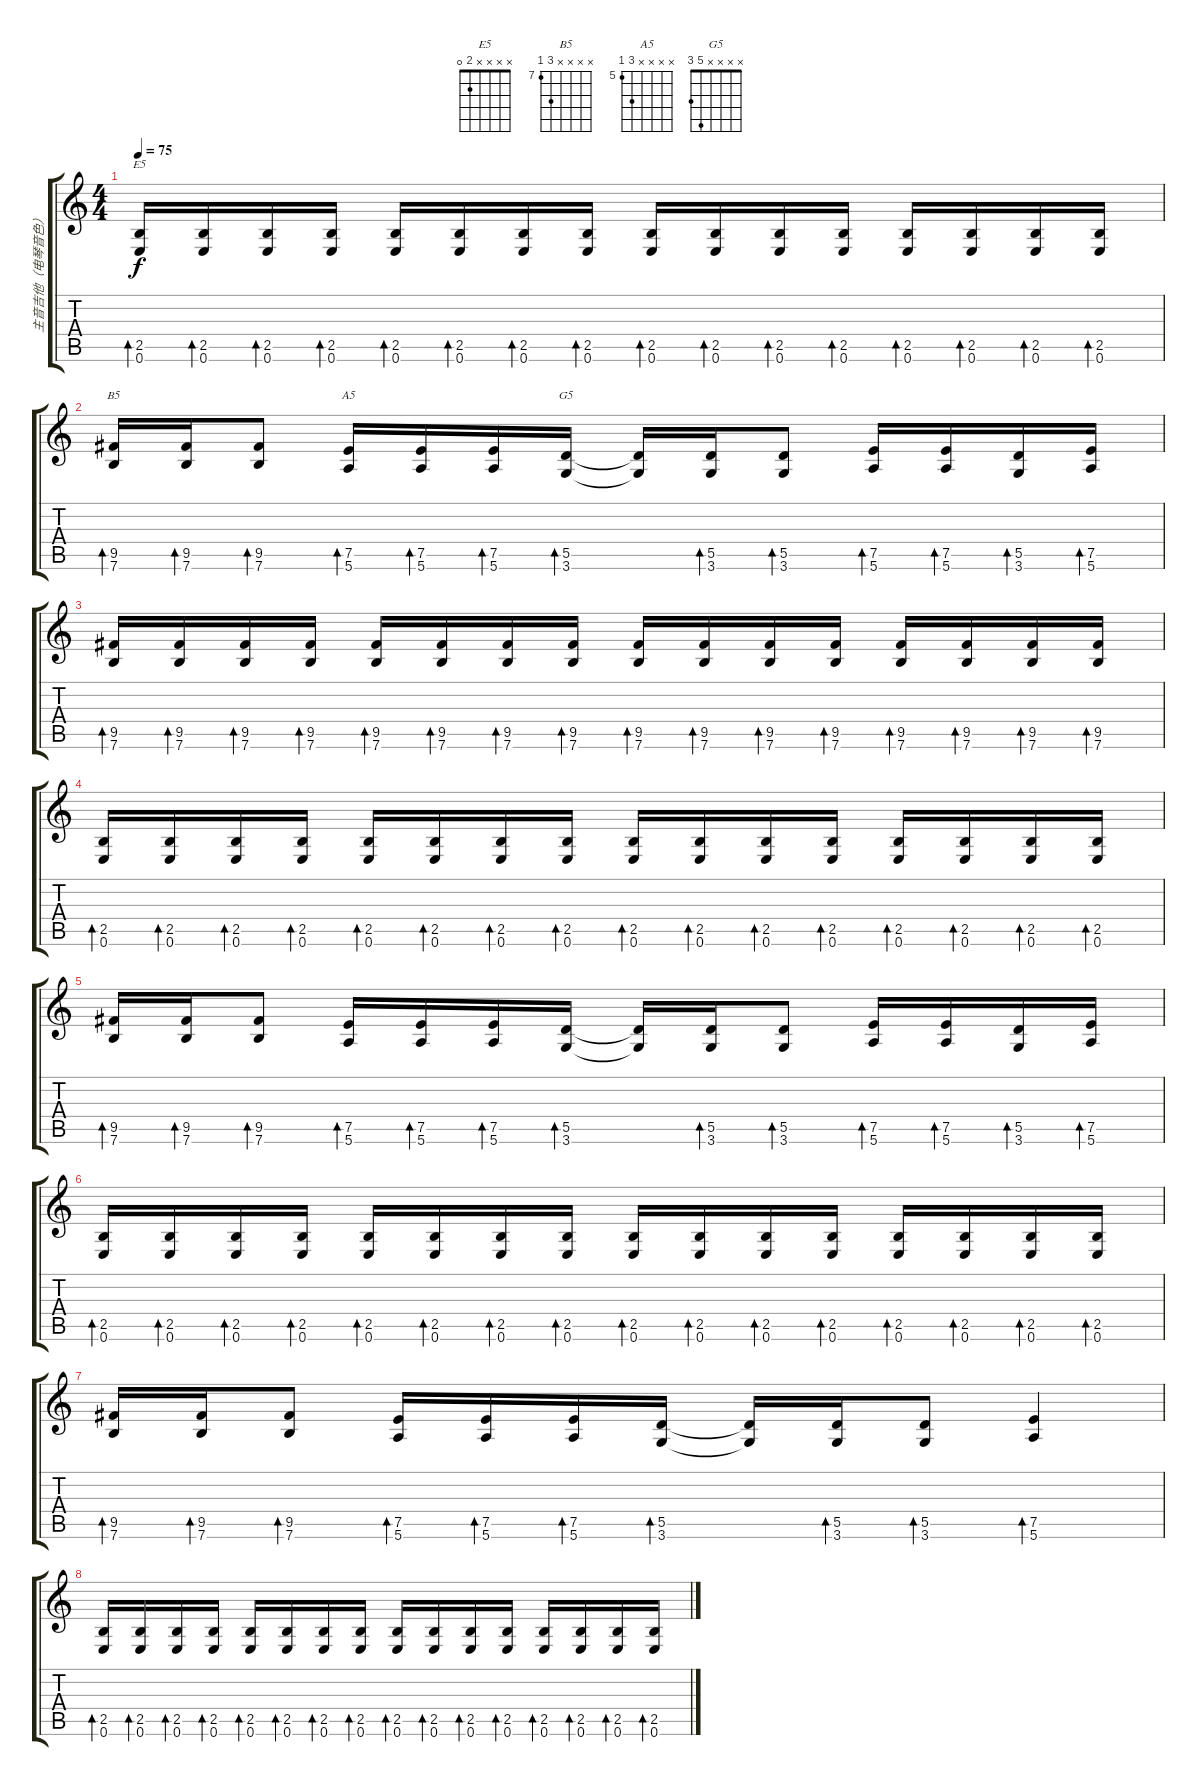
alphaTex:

\track ("主音吉他（电琴音色）" "主音吉他（电琴音色）") {instrument distortionguitar}
\staff {score tabs}
\tuning (E4 B3 G3 D3 A2 E2) {hide}
\chord ("E5" x x x x 2 0)
\chord ("B5" x x x x 9 7) {firstfret 7}
\chord ("A5" x x x x 7 5) {firstfret 5}
\chord ("G5" x x x x 5 3)
\ts (4 4)
\tempo 75
\clef g2
\ks c
(2.5 0.6).16{bd 60 ch "E5" dy f} (2.5 0.6).16{bd 60} (2.5 0.6).16{bd 60} (2.5 0.6).16{bd 60} (2.5 0.6).16{bd 60} (2.5 0.6).16{bd 60} (2.5 0.6).16{bd 60} (2.5 0.6).16{bd 60} (2.5 0.6).16{bd 60} (2.5 0.6).16{bd 60} (2.5 0.6).16{bd 60} (2.5 0.6).16{bd 60} (2.5 0.6).16{bd 60} (2.5 0.6).16{bd 60} (2.5 0.6).16{bd 60} (2.5 0.6).16{bd 60} |
(9.5 7.6).16{bd 60 ch "B5"} (9.5 7.6).16{bd 60} (9.5 7.6).8{bd 60} (7.5 5.6).16{bd 60 ch "A5"} (7.5 5.6).16{bd 60} (7.5 5.6).16{bd 60} (5.5 3.6).16{bd 60 ch "G5"} (5.5{t} 3.6{t}).16 (5.5 3.6).16{bd 60} (5.5 3.6).8{bd 60} (7.5 5.6).16{bd 60} (7.5 5.6).16{bd 60} (5.5 3.6).16{bd 60} (7.5 5.6).16{bd 60} |
(9.5 7.6).16{bd 60} (9.5 7.6).16{bd 60} (9.5 7.6).16{bd 60} (9.5 7.6).16{bd 60} (9.5 7.6).16{bd 60} (9.5 7.6).16{bd 60} (9.5 7.6).16{bd 60} (9.5 7.6).16{bd 60} (9.5 7.6).16{bd 60} (9.5 7.6).16{bd 60} (9.5 7.6).16{bd 60} (9.5 7.6).16{bd 60} (9.5 7.6).16{bd 60} (9.5 7.6).16{bd 60} (9.5 7.6).16{bd 60} (9.5 7.6).16{bd 60} |
(2.5 0.6).16{bd 60} (2.5 0.6).16{bd 60} (2.5 0.6).16{bd 60} (2.5 0.6).16{bd 60} (2.5 0.6).16{bd 60} (2.5 0.6).16{bd 60} (2.5 0.6).16{bd 60} (2.5 0.6).16{bd 60} (2.5 0.6).16{bd 60} (2.5 0.6).16{bd 60} (2.5 0.6).16{bd 60} (2.5 0.6).16{bd 60} (2.5 0.6).16{bd 60} (2.5 0.6).16{bd 60} (2.5 0.6).16{bd 60} (2.5 0.6).16{bd 60} |
(9.5 7.6).16{bd 60} (9.5 7.6).16{bd 60} (9.5 7.6).8{bd 60} (7.5 5.6).16{bd 60} (7.5 5.6).16{bd 60} (7.5 5.6).16{bd 60} (5.5 3.6).16{bd 60} (5.5{t} 3.6{t}).16 (5.5 3.6).16{bd 60} (5.5 3.6).8{bd 60} (7.5 5.6).16{bd 60} (7.5 5.6).16{bd 60} (5.5 3.6).16{bd 60} (7.5 5.6).16{bd 60} |
(2.5 0.6).16{bd 60} (2.5 0.6).16{bd 60} (2.5 0.6).16{bd 60} (2.5 0.6).16{bd 60} (2.5 0.6).16{bd 60} (2.5 0.6).16{bd 60} (2.5 0.6).16{bd 60} (2.5 0.6).16{bd 60} (2.5 0.6).16{bd 60} (2.5 0.6).16{bd 60} (2.5 0.6).16{bd 60} (2.5 0.6).16{bd 60} (2.5 0.6).16{bd 60} (2.5 0.6).16{bd 60} (2.5 0.6).16{bd 60} (2.5 0.6).16{bd 60} |
(9.5 7.6).16{bd 60} (9.5 7.6).16{bd 60} (9.5 7.6).8{bd 60} (7.5 5.6).16{bd 60} (7.5 5.6).16{bd 60} (7.5 5.6).16{bd 60} (5.5 3.6).16{bd 60} (5.5{t} 3.6{t}).16 (5.5 3.6).16{bd 60} (5.5 3.6).8{bd 60} (7.5 5.6).4{bd 60} |
(2.5 0.6).16{bd 60} (2.5 0.6).16{bd 60} (2.5 0.6).16{bd 60} (2.5 0.6).16{bd 60} (2.5 0.6).16{bd 60} (2.5 0.6).16{bd 60} (2.5 0.6).16{bd 60} (2.5 0.6).16{bd 60} (2.5 0.6).16{bd 60} (2.5 0.6).16{bd 60} (2.5 0.6).16{bd 60} (2.5 0.6).16{bd 60} (2.5 0.6).16{bd 60} (2.5 0.6).16{bd 60} (2.5 0.6).16{bd 60} (2.5 0.6).16{bd 60}
